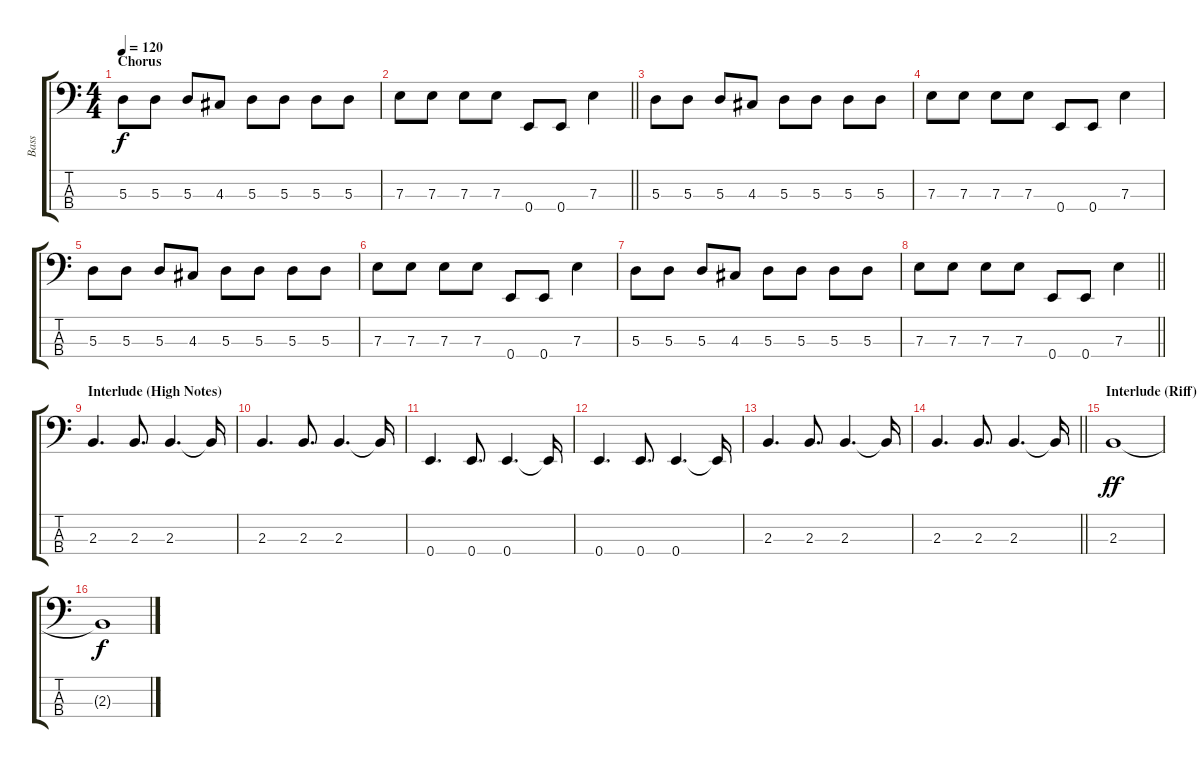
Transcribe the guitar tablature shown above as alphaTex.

\track ("Bass" "Bass") {instrument electricbassfinger}
\staff {score tabs}
\tuning (G2 D2 A1 E1) {hide}
\ts (4 4)
\section ("" "Chorus")
\tempo 120
\clef f4
\ks c
5.3.8{dy f} 5.3.8 5.3.8 4.3.8 5.3.8 5.3.8 5.3.8 5.3.8 |
\barLineRight lightlight
7.3.8 7.3.8 7.3.8 7.3.8 0.4.8 0.4.8 7.3.4 |
5.3.8 5.3.8 5.3.8 4.3.8 5.3.8 5.3.8 5.3.8 5.3.8 |
7.3.8 7.3.8 7.3.8 7.3.8 0.4.8 0.4.8 7.3.4 |
5.3.8 5.3.8 5.3.8 4.3.8 5.3.8 5.3.8 5.3.8 5.3.8 |
7.3.8 7.3.8 7.3.8 7.3.8 0.4.8 0.4.8 7.3.4 |
5.3.8 5.3.8 5.3.8 4.3.8 5.3.8 5.3.8 5.3.8 5.3.8 |
\barLineRight lightlight
7.3.8 7.3.8 7.3.8 7.3.8 0.4.8 0.4.8 7.3.4 |
\section ("" "Interlude (High Notes)")
2.3.4{d} 2.3.8{d} 2.3.4{d} 2.3{t}.16 |
2.3.4{d} 2.3.8{d} 2.3.4{d} 2.3{t}.16 |
0.4.4{d} 0.4.8{d} 0.4.4{d} 0.4{t}.16 |
0.4.4{d} 0.4.8{d} 0.4.4{d} 0.4{t}.16 |
2.3.4{d} 2.3.8{d} 2.3.4{d} 2.3{t}.16 |
\barLineRight lightlight
2.3.4{d} 2.3.8{d} 2.3.4{d} 2.3{t}.16 |
\section ("" "Interlude (Riff)")
2.3.1{dy ff} |
2.3{t}.1{dy f}
